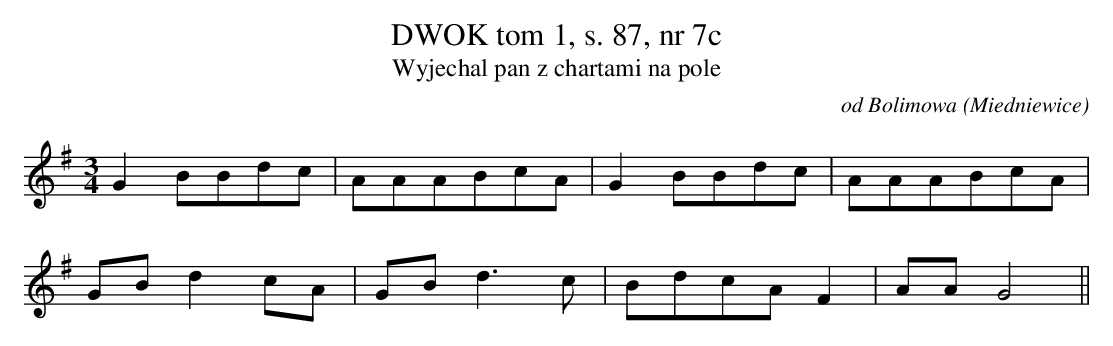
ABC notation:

X:1
T:DWOK tom 1, s. 87, nr 7c
T:Wyjechal pan z chartami na pole
O:od Bolimowa (Miedniewice)
M:3/4
L:1/8
K:G
G2BBdc | AAABcA |G2BBdc | AAABcA |
GBd2cA | GBd3c |BdcAF2 | AAG4||
